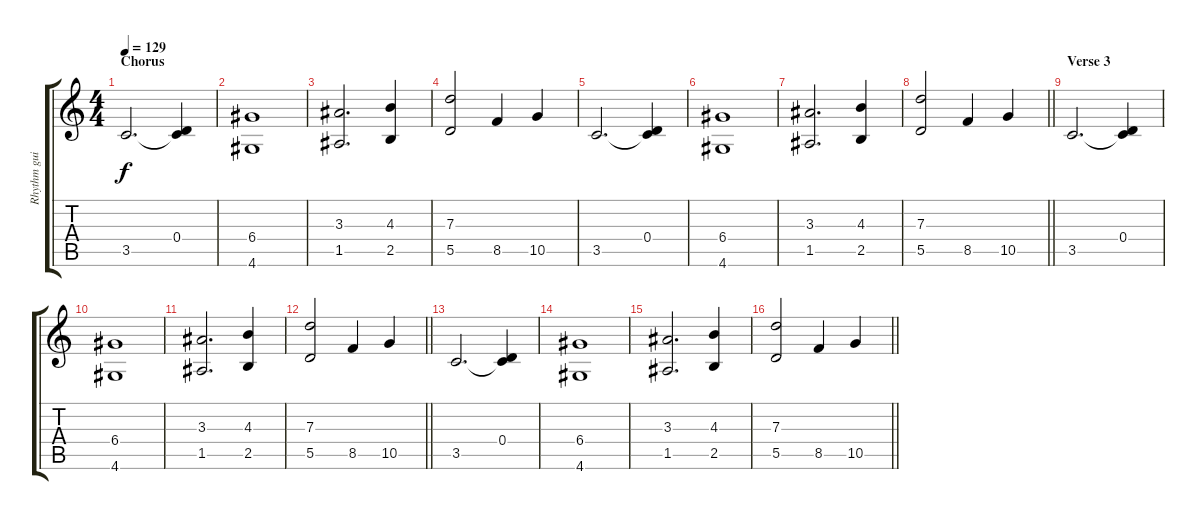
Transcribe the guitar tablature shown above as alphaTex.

\track ("Rhythm guitar" "Rhythm gui") {instrument electricguitarjazz}
\staff {score tabs}
\tuning (E4 B3 G3 D3 A2 E2) {hide}
\ts (4 4)
\section ("" "Chorus")
\tempo 129
\clef g2
\ks c
3.5.2{d dy f} (0.4 3.5{t}).4 |
(6.4 4.6).1 |
(3.3 1.5).2{d} (4.3 2.5).4 |
(7.3 5.5).2 8.5.4 10.5.4 |
3.5.2{d} (0.4 3.5{t}).4 |
(6.4 4.6).1 |
(3.3 1.5).2{d} (4.3 2.5).4 |
\barLineRight lightlight
(7.3 5.5).2 8.5.4 10.5.4 |
\section ("" "Verse 3")
3.5.2{d} (0.4 3.5{t}).4 |
(6.4 4.6).1 |
(3.3 1.5).2{d} (4.3 2.5).4 |
\barLineRight lightlight
(7.3 5.5).2 8.5.4 10.5.4 |
3.5.2{d} (0.4 3.5{t}).4 |
(6.4 4.6).1 |
(3.3 1.5).2{d} (4.3 2.5).4 |
\barLineRight lightlight
(7.3 5.5).2 8.5.4 10.5.4
